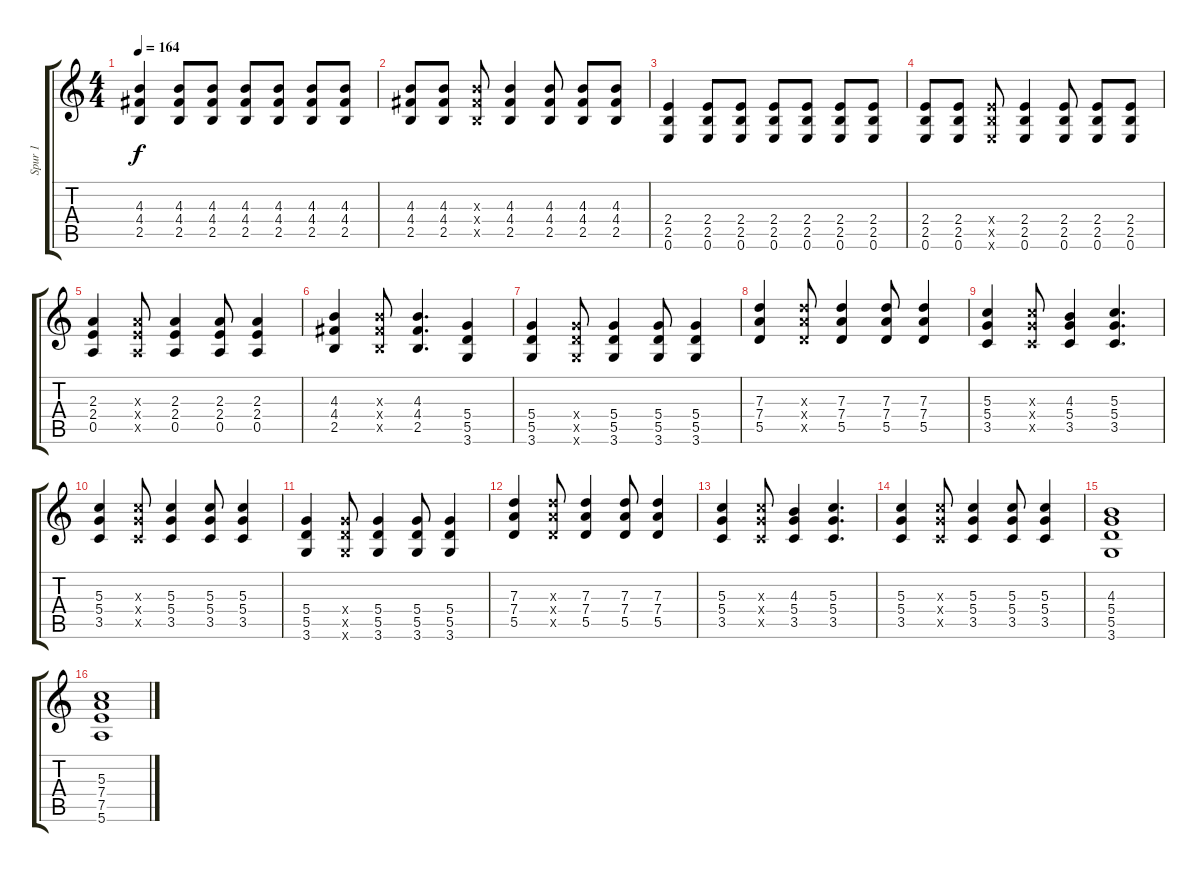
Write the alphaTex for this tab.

\track ("Spur 1" "Spur 1") {instrument overdrivenguitar}
\staff {score tabs}
\tuning (E4 B3 G3 D3 A2 E2) {hide}
\ts (4 4)
\tempo 164
\clef g2
\ks c
(4.3 4.4 2.5).4{dy f} (4.3 4.4 2.5).8 (4.3 4.4 2.5).8 (4.3 4.4 2.5).8 (4.3 4.4 2.5).8 (4.3 4.4 2.5).8 (4.3 4.4 2.5).8 |
(4.3 4.4 2.5).8 (4.3 4.4 2.5).8 (4.3{x} 4.4{x} 2.5{x}).8 (4.3 4.4 2.5).4 (4.3 4.4 2.5).8 (4.3 4.4 2.5).8 (4.3 4.4 2.5).8 |
(2.4 2.5 0.6).4 (2.4 2.5 0.6).8 (2.4 2.5 0.6).8 (2.4 2.5 0.6).8 (2.4 2.5 0.6).8 (2.4 2.5 0.6).8 (2.4 2.5 0.6).8 |
(2.4 2.5 0.6).8 (2.4 2.5 0.6).8 (2.4{x} 2.5{x} 0.6{x}).8 (2.4 2.5 0.6).4 (2.4 2.5 0.6).8 (2.4 2.5 0.6).8 (2.4 2.5 0.6).8 |
(2.3 2.4 0.5).4 (2.3{x} 2.4{x} 0.5{x}).8 (2.3 2.4 0.5).4 (2.3 2.4 0.5).8 (2.3 2.4 0.5).4 |
(4.3 4.4 2.5).4 (4.3{x} 4.4{x} 2.5{x}).8 (4.3 4.4 2.5).4{d} (5.4 5.5 3.6).4 |
(5.4 5.5 3.6).4 (5.4{x} 5.5{x} 3.6{x}).8 (5.4 5.5 3.6).4 (5.4 5.5 3.6).8 (5.4 5.5 3.6).4 |
(7.3 7.4 5.5).4 (7.3{x} 7.4{x} 5.5{x}).8 (7.3 7.4 5.5).4 (7.3 7.4 5.5).8 (7.3 7.4 5.5).4 |
(5.3 5.4 3.5).4 (5.3{x} 5.4{x} 3.5{x}).8 (4.3 5.4 3.5).4 (5.3 5.4 3.5).4{d} |
(5.3 5.4 3.5).4 (5.3{x} 5.4{x} 3.5{x}).8 (5.3 5.4 3.5).4 (5.3 5.4 3.5).8 (5.3 5.4 3.5).4 |
(5.4 5.5 3.6).4 (5.4{x} 5.5{x} 3.6{x}).8 (5.4 5.5 3.6).4 (5.4 5.5 3.6).8 (5.4 5.5 3.6).4 |
(7.3 7.4 5.5).4 (7.3{x} 7.4{x} 5.5{x}).8 (7.3 7.4 5.5).4 (7.3 7.4 5.5).8 (7.3 7.4 5.5).4 |
(5.3 5.4 3.5).4 (5.3{x} 5.4{x} 3.5{x}).8 (4.3 5.4 3.5).4 (5.3 5.4 3.5).4{d} |
(5.3 5.4 3.5).4 (5.3{x} 5.4{x} 3.5{x}).8 (5.3 5.4 3.5).4 (5.3 5.4 3.5).8 (5.3 5.4 3.5).4 |
(4.3 5.4 5.5 3.6).1 |
(5.3 7.4 7.5 5.6).1
